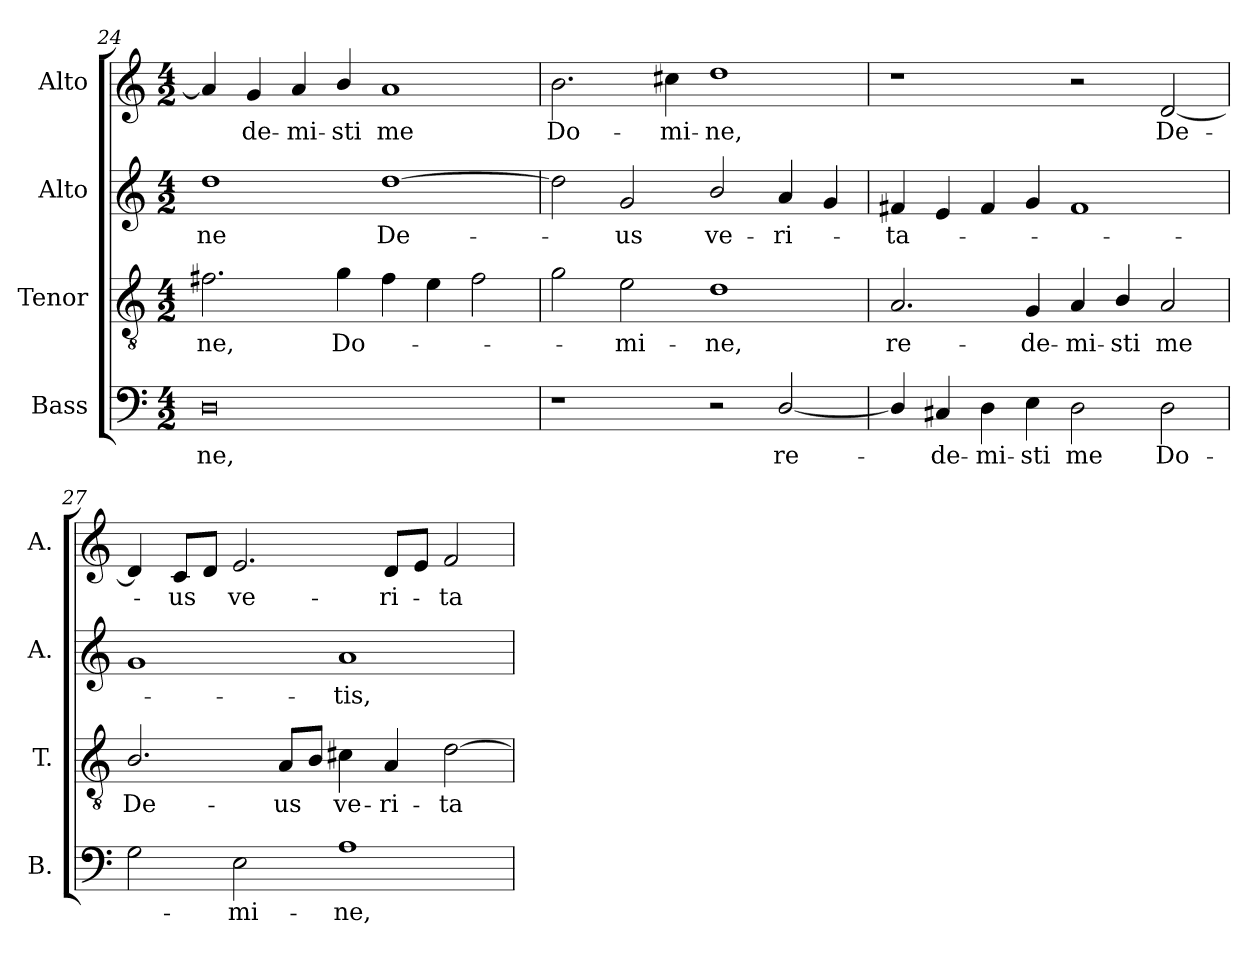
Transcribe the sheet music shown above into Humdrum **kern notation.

**kern	**text	**kern	**text	**kern	**text	**kern	**text
*part4	*part4	*part3	*part3	*part2	*part2	*part1	*part1
*staff4	*staff4	*staff3	*staff3	*staff2	*staff2	*staff1	*staff1
*I"Bass	*	*I"Tenor	*	*I"Alto	*	*I"Alto	*
*I'B.	*	*I'T.	*	*I'A.	*	*I'A.	*
*clefF4	*	*clefGv2	*	*clefG2	*	*clefG2	*
*	*	*ITrd7c12	*	*	*	*	*
*k[]	*	*k[]	*	*k[]	*	*k[]	*
*C:	*	*C:	*	*C:	*	*C:	*
*M4/2	*	*M4/2	*	*M4/2	*	*M4/2	*
=24	=24	=24	=24	=24	=24	=24	=24
!	!LO:LY:b:color=#000000	!	!	!	!	!	!
!	!	!	!LO:LY:b:color=#000000	!	!	!	!
!	!	!	!	!	!LO:LY:b:color=#000000	!	!
0Di	-ne,	2.F#Xi\	-ne,	1ddi	-ne	4ai/]	.
!	!	!	!	!	!	!	!LO:LY:b:color=#000000
.	.	.	.	.	.	4gi/	-de-
!	!	!	!	!	!	!	!LO:LY:b:color=#000000
.	.	.	.	.	.	4ai/	-mi-
!	!	!	!LO:LY:b:color=#000000	!	!	!	!
!	!	!	!	!	!	!	!LO:LY:b:color=#000000
.	.	4Gi\	Do-	.	.	4bi/	-sti
!	!	!	!	!	!LO:LY:b:color=#000000	!	!
!	!	!	!	!	!	!	!LO:LY:b:color=#000000
.	.	4F#i\	.	[1ddi	De-	1ai	me
.	.	4Ei\	.	.	.	.	.
.	.	2F#i\	.	.	.	.	.
!!LO:LB:g=z
=25	=25	=25	=25	=25	=25	=25	=25
!	!	!	!	!	!	!	!LO:LY:b:color=#000000
1r	.	2Gi\	.	2ddi\]	.	2.bi\	Do-
!	!	!	!LO:LY:b:color=#000000	!	!	!	!
!	!	!	!	!	!LO:LY:b:color=#000000	!	!
.	.	2Ei\	-mi-	2gi/	-us	.	.
!	!	!	!	!	!	!	!LO:LY:b:color=#000000
.	.	.	.	.	.	4cc#Xi\	-mi-
!	!	!	!LO:LY:b:color=#000000	!	!	!	!
!	!	!	!	!	!LO:LY:b:color=#000000	!	!
!	!	!	!	!	!	!	!LO:LY:b:color=#000000
2r	.	1Di	-ne,	2bi/	ve-	1ddi	-ne,
!	!LO:LY:b:color=#000000	!	!	!	!	!	!
!	!	!	!	!	!LO:LY:b:color=#000000	!	!
[2Di/	re-	.	.	4ai/	-ri-	.	.
.	.	.	.	4gi/	.	.	.
=26	=26	=26	=26	=26	=26	=26	=26
!	!	!	!LO:LY:b:color=#000000	!	!	!	!
!	!	!	!	!	!LO:LY:b:color=#000000	!	!
4Di/]	.	2.AAi/	re-	4f#Xi/	-ta-	1r	.
!	!LO:LY:b:color=#000000	!	!	!	!	!	!
4C#Xi/	-de-	.	.	4ei/	.	.	.
!	!LO:LY:b:color=#000000	!	!	!	!	!	!
4Di\	-mi-	.	.	4f#i/	.	.	.
!	!LO:LY:b:color=#000000	!	!	!	!	!	!
!	!	!	!LO:LY:b:color=#000000	!	!	!	!
4Ei\	-sti	4GGi/	-de-	4gi/	.	.	.
!	!LO:LY:b:color=#000000	!	!	!	!	!	!
!	!	!	!LO:LY:b:color=#000000	!	!	!	!
2Di\	me	4AAi/	-mi-	1f#i	.	2r	.
!	!	!	!LO:LY:b:color=#000000	!	!	!	!
.	.	4BBi/	-sti	.	.	.	.
!	!LO:LY:b:color=#000000	!	!	!	!	!	!
!	!	!	!LO:LY:b:color=#000000	!	!	!	!
!	!	!	!	!	!	!	!LO:LY:b:color=#000000
2Di\	Do-	2AAi/	me	.	.	[2di/	De-
=27	=27	=27	=27	=27	=27	=27	=27
!	!	!	!LO:LY:b:color=#000000	!	!	!	!
2Gi\	.	2.BBi/	De-	1gi	.	4di/]	.
!	!	!	!	!	!	!	!LO:LY:b:color=#000000
.	.	.	.	.	.	8ci/L	-us
.	.	.	.	.	.	8di/J	.
!	!LO:LY:b:color=#000000	!	!	!	!	!	!
!	!	!	!	!	!	!	!LO:LY:b:color=#000000
2Ei\	-mi-	.	.	.	.	2.ei/	ve-
!	!	!	!LO:LY:b:color=#000000	!	!	!	!
.	.	8AAi/L	-us	.	.	.	.
.	.	8BBi/J	.	.	.	.	.
!	!LO:LY:b:color=#000000	!	!	!	!	!	!
!	!	!	!LO:LY:b:color=#000000	!	!	!	!
!	!	!	!	!	!LO:LY:b:color=#000000	!	!
1Ai	-ne,	4C#Xi\	ve-	1ai	-tis,	.	.
!	!	!	!LO:LY:b:color=#000000	!	!	!	!
!	!	!	!	!	!	!	!LO:LY:b:color=#000000
.	.	4AAi/	-ri-	.	.	8di/L	-ri-
.	.	.	.	.	.	8ei/J	.
!	!	!	!LO:LY:b:color=#000000	!	!	!	!
!	!	!	!	!	!	!	!LO:LY:b:color=#000000
.	.	[2Di\	-ta-	.	.	2fi/	-ta-
=	=	=	=	=	=	=	=
*-	*-	*-	*-	*-	*-	*-	*-
